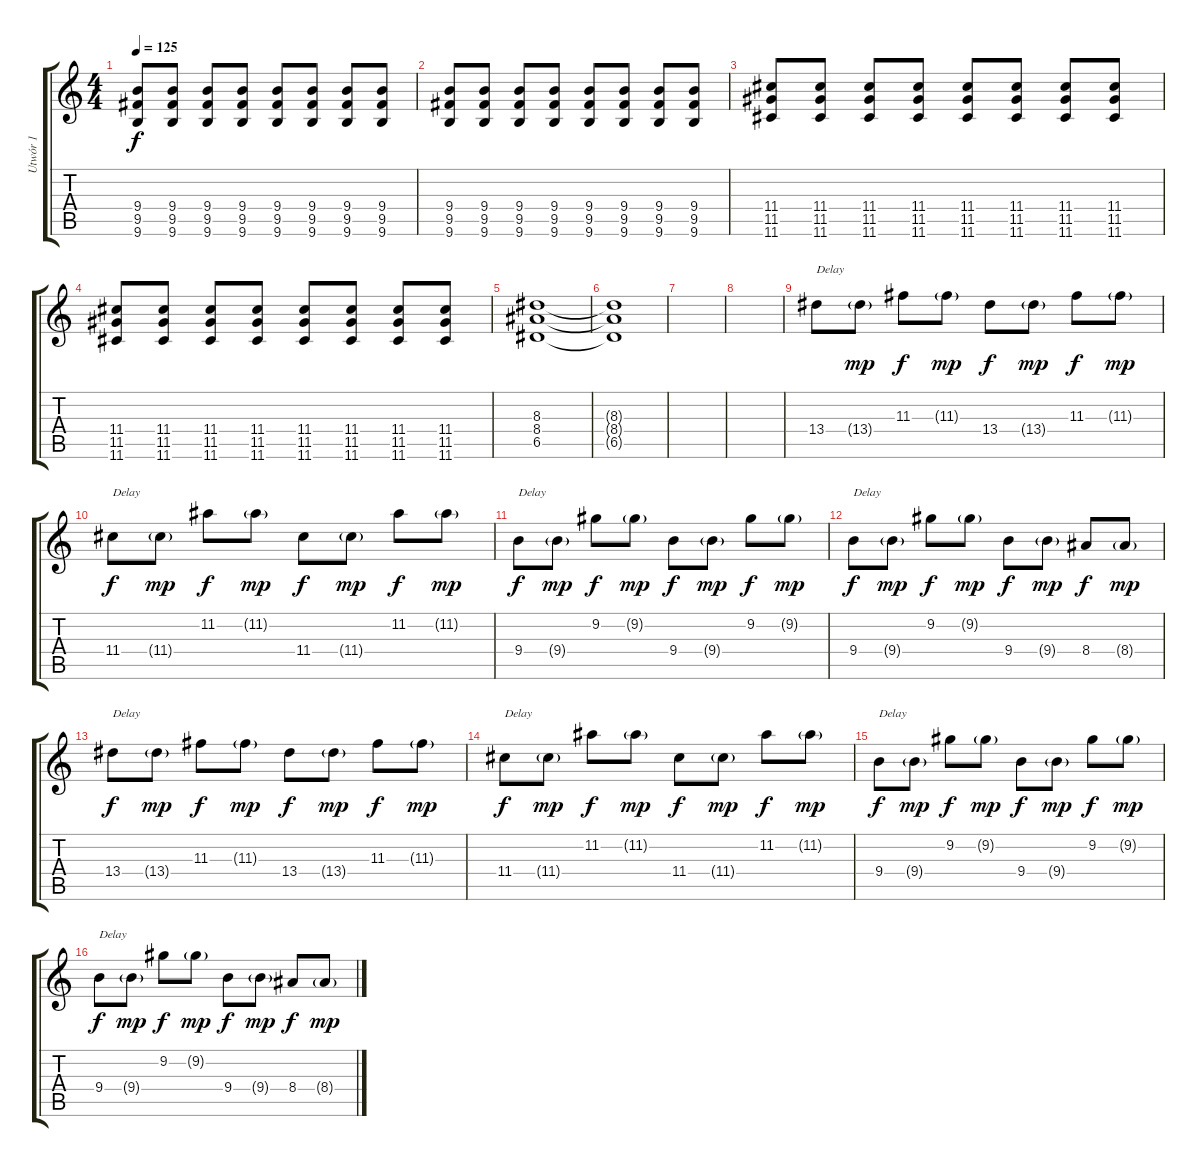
\track ("Utwór 1" "Utwór 1") {instrument overdrivenguitar}
\staff {score tabs}
\tuning (E4 B3 G3 D3 A2 D2) {hide}
\ts (4 4)
\tempo 125
\clef g2
\ks c
(9.4 9.5 9.6).8{dy f} (9.4 9.5 9.6).8 (9.4 9.5 9.6).8 (9.4 9.5 9.6).8 (9.4 9.5 9.6).8 (9.4 9.5 9.6).8 (9.4 9.5 9.6).8 (9.4 9.5 9.6).8 |
(9.4 9.5 9.6).8 (9.4 9.5 9.6).8 (9.4 9.5 9.6).8 (9.4 9.5 9.6).8 (9.4 9.5 9.6).8 (9.4 9.5 9.6).8 (9.4 9.5 9.6).8 (9.4 9.5 9.6).8 |
(11.4 11.5 11.6).8 (11.4 11.5 11.6).8 (11.4 11.5 11.6).8 (11.4 11.5 11.6).8 (11.4 11.5 11.6).8 (11.4 11.5 11.6).8 (11.4 11.5 11.6).8 (11.4 11.5 11.6).8 |
(11.4 11.5 11.6).8 (11.4 11.5 11.6).8 (11.4 11.5 11.6).8 (11.4 11.5 11.6).8 (11.4 11.5 11.6).8 (11.4 11.5 11.6).8 (11.4 11.5 11.6).8 (11.4 11.5 11.6).8 |
(8.3 8.4 6.5).1 |
(8.3{t} 8.4{t} 6.5{t}).1 |
|
|
13.4.8{txt "Delay" instrument electricguitarclean} 13.4{g}.8{dy mp} 11.3.8{dy f} 11.3{g}.8{dy mp} 13.4.8{dy f} 13.4{g}.8{dy mp} 11.3.8{dy f} 11.3{g}.8{dy mp} |
11.4.8{txt "Delay" dy f instrument electricguitarclean} 11.4{g}.8{dy mp} 11.2.8{dy f} 11.2{g}.8{dy mp} 11.4.8{dy f} 11.4{g}.8{dy mp} 11.2.8{dy f} 11.2{g}.8{dy mp} |
9.4.8{txt "Delay" dy f instrument electricguitarclean} 9.4{g}.8{dy mp} 9.2.8{dy f} 9.2{g}.8{dy mp} 9.4.8{dy f} 9.4{g}.8{dy mp} 9.2.8{dy f} 9.2{g}.8{dy mp} |
9.4.8{txt "Delay" dy f instrument electricguitarclean} 9.4{g}.8{dy mp} 9.2.8{dy f} 9.2{g}.8{dy mp} 9.4.8{dy f} 9.4{g}.8{dy mp} 8.4.8{dy f} 8.4{g}.8{dy mp} |
13.4.8{txt "Delay" dy f instrument electricguitarclean} 13.4{g}.8{dy mp} 11.3.8{dy f} 11.3{g}.8{dy mp} 13.4.8{dy f} 13.4{g}.8{dy mp} 11.3.8{dy f} 11.3{g}.8{dy mp} |
11.4.8{txt "Delay" dy f instrument electricguitarclean} 11.4{g}.8{dy mp} 11.2.8{dy f} 11.2{g}.8{dy mp} 11.4.8{dy f} 11.4{g}.8{dy mp} 11.2.8{dy f} 11.2{g}.8{dy mp} |
9.4.8{txt "Delay" dy f instrument electricguitarclean} 9.4{g}.8{dy mp} 9.2.8{dy f} 9.2{g}.8{dy mp} 9.4.8{dy f} 9.4{g}.8{dy mp} 9.2.8{dy f} 9.2{g}.8{dy mp} |
9.4.8{txt "Delay" dy f instrument electricguitarclean} 9.4{g}.8{dy mp} 9.2.8{dy f} 9.2{g}.8{dy mp} 9.4.8{dy f} 9.4{g}.8{dy mp} 8.4.8{dy f} 8.4{g}.8{dy mp}
